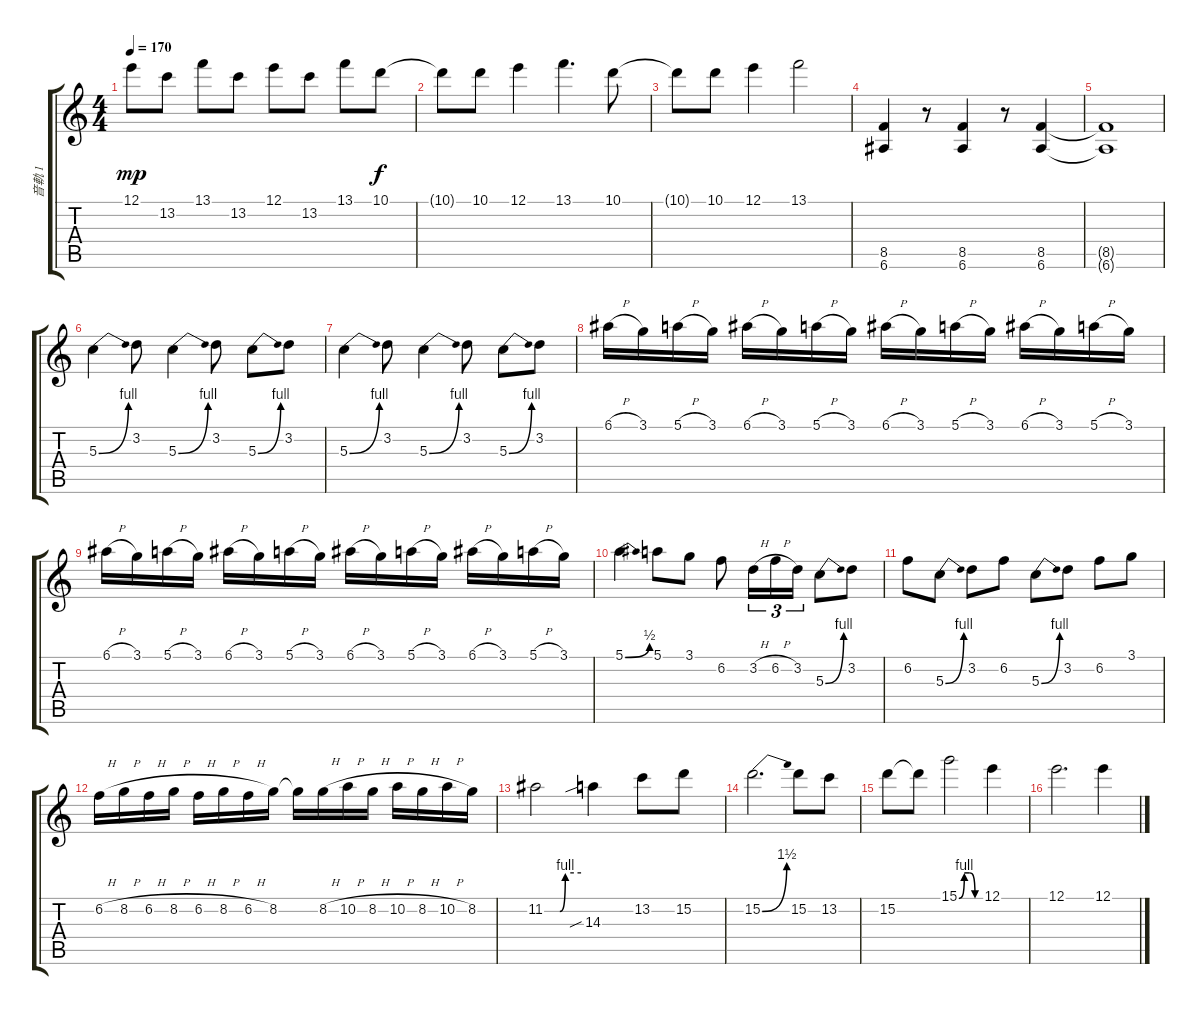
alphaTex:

\track ("音軌 1" "音軌 1") {instrument overdrivenguitar}
\staff {score tabs}
\tuning (E4 B3 G3 D3 A2 E2) {hide}
\ts (4 4)
\tempo 170
\clef g2
\ks c
12.1.8{dy mp} 13.2.8 13.1.8 13.2.8 12.1.8 13.2.8 13.1.8 10.1.8{dy f} |
10.1{t}.8 10.1.8 12.1.4 13.1.4{d} 10.1.8 |
10.1{t}.8 10.1.8 12.1.4 13.1.2 |
(8.5 6.6).4 r.8 (8.5 6.6).4 r.8 (8.5 6.6).4 |
(8.5{t} 6.6{t}).1 |
5.3{be (bend 0 0 60 4)}.4 3.2.8 5.3{be (bend 0 0 60 4)}.4 3.2.8 5.3{be (bend 0 0 60 4)}.8 3.2.8 |
5.3{be (bend 0 0 60 4)}.4 3.2.8 5.3{be (bend 0 0 60 4)}.4 3.2.8 5.3{be (bend 0 0 60 4)}.8 3.2.8 |
6.1{h}.16 3.1.16 5.1{h}.16 3.1.16 6.1{h}.16 3.1.16 5.1{h}.16 3.1.16 6.1{h}.16 3.1.16 5.1{h}.16 3.1.16 6.1{h}.16 3.1.16 5.1{h}.16 3.1.16 |
6.1{h}.16 3.1.16 5.1{h}.16 3.1.16 6.1{h}.16 3.1.16 5.1{h}.16 3.1.16 6.1{h}.16 3.1.16 5.1{h}.16 3.1.16 6.1{h}.16 3.1.16 5.1{h}.16 3.1.16 |
5.1{be (bend 0 0 60 2)}.4 5.1.8 3.1.8 6.2.8 3.2{h}.16{tu (3 2)} 6.2{h}.16{tu (3 2)} 3.2.16{tu (3 2)} 5.3{be (bend 0 0 60 4)}.8 3.2.8 |
6.2.8 5.3{be (bend 0 0 60 4)}.8 3.2.8 6.2.8 5.3{be (bend 0 0 60 4)}.8 3.2.8 6.2.8 3.1.8 |
6.2{h}.16 8.2{h}.16 6.2{h}.16 8.2{h}.16 6.2{h}.16 8.2{h}.16 6.2{h}.16 8.2.16 8.2{t}.16 8.2{h}.16 10.2{h}.16 8.2{h}.16 10.2{h}.16 8.2{h}.16 10.2{h}.16 8.2.16 |
11.2{be (custom 0 0 25 0 34 4 60 4)}.2 14.3{sib}.4 13.2.8 15.2.8 |
15.2{be (bend 0 0 60 6)}.2{d} 15.2.8 13.2.8 |
15.2.8 15.2{t}.8 15.1{be (custom 0 0 15 4 30 4 45 0 60 0)}.2 12.1.4 |
12.1.2{d} 12.1.4
